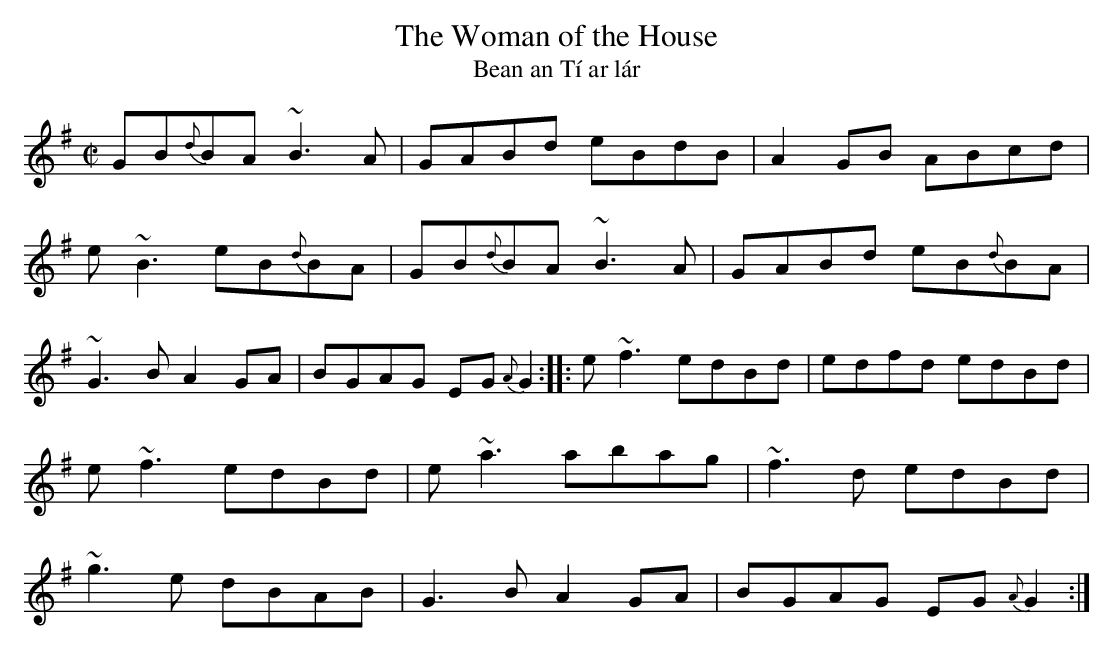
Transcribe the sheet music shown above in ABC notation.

X:1
T:Woman of the House, The
T:Bean an Tí ar lár
M:C|
K:GMaj
E:12
GB{d}BA ~B3A|GABd eBdB|A2GB ABcd|e~B3 eB{d}BA|\
GB{d}BA ~B3A|GABd eB{d}BA |~G3B A2GA|\
BGAG EG{A}G2::e~f3 edBd|edfd edBd|\
e~f3 edBd|e~a3 abag|~f3d edBd|~g3e dBAB|G3B A2GA|BGAG EG{A}G2:|*
